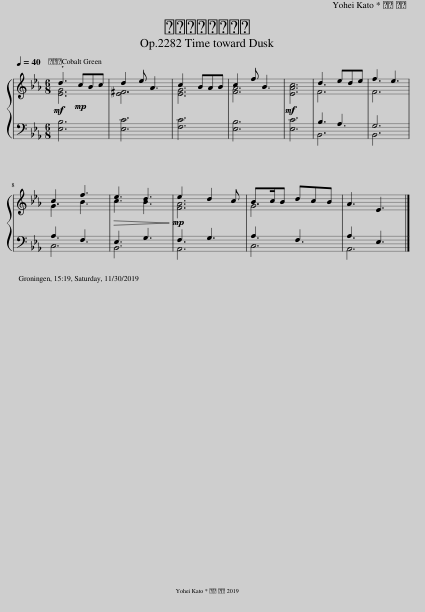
X:1
%%score { ( 1 2 ) | ( 3 4 ) }
L:1/8
Q:1/4=40
M:6/8
I:linebreak $
K:Eb
V:1 treble
V:2 treble
V:3 bass
V:4 bass
V:1
!mf! [EG]6 | [E^F]6 | [EG]6 | [FA]6 |!mf! [EAc]6 | %5
 F6 | F6 |$ G3 f3 |!>(! c3 d3!>)! |!mp! [FA]6 | %10
 G6 | A3 E3 |] %12
V:2
 d3!mp! cBc | d2 e A3 | c3 BAB | c2 f B3 | x6 | %5
 d3 ede | f3 e3 |$ c3 B3 | e3 B3 | e3 d2 c | %10
 B>cB dcB | x6 |] %12
V:3
 [E,B,]6 | [E,C]6 | [F,C]6 | [E,B,]6 | [E,C]6 | %5
 B,,6 | B,,6 |$ C,6 | B,,6 | A,,6 | %10
 C,6 | A,,6 |] %12
V:4
 x6 | x6 | x6 | x6 | x6 | %5
 B,3 A,3 | G,6 |$ A,3 F,3 | E,3 G,3 | F,3 G,3 | %10
 A,3 F,3 | A,3 E,3 |] %12
